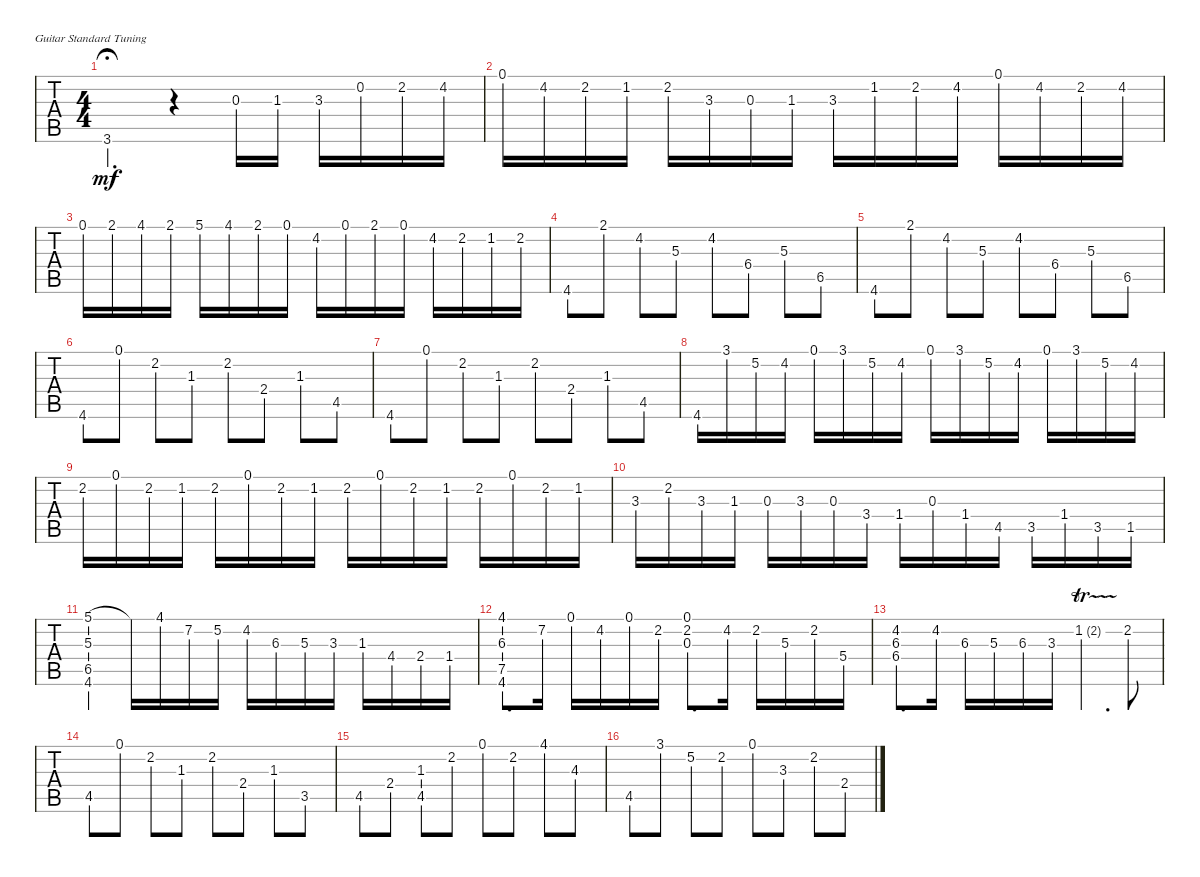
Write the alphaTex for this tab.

\bracketExtendMode groupsimilarinstruments
\singleTrackTrackNamePolicy hidden
\multiTrackTrackNamePolicy hidden
\firstSystemTrackNameOrientation horizontal
\otherSystemsTrackNameOrientation horizontal
\track ("Guitar" "N-Gt") {instrument acousticguitarnylon}
\staff {tabs}
\tuning (E4 B3 G3 D3 A2 E2)
\ts (4 4)
\tempo (96 hide)
\clef g2
\ks c
3.6.4{d dy mf fermata (medium 0.5)} r.4 0.3.16 1.3.16 3.3.16 0.2.16 2.2.16 4.2.16 |
0.1.16 4.2.16 2.2.16 1.2.16 2.2.16 3.3.16 0.3.16 1.3.16 3.3.16 1.2.16 2.2.16 4.2.16 0.1.16 4.2.16 2.2.16 4.2.16 |
0.1.16 2.1.16 4.1.16 2.1.16 5.1.16 4.1.16 2.1.16 0.1.16 4.2.16 0.1.16 2.1.16 0.1.16 4.2.16 2.2.16 1.2.16 2.2.16 |
4.6.8 2.1.8 4.2.8 5.3.8 4.2.8 6.4.8 5.3.8 6.5.8 |
4.6.8 2.1.8 4.2.8 5.3.8 4.2.8 6.4.8 5.3.8 6.5.8 |
4.6.8 0.1.8 2.2.8 1.3.8 2.2.8 2.4.8 1.3.8 4.5.8 |
4.6.8 0.1.8 2.2.8 1.3.8 2.2.8 2.4.8 1.3.8 4.5.8 |
4.6.16 3.1.16 5.2.16 4.2.16 0.1.16 3.1.16 5.2.16 4.2.16 0.1.16 3.1.16 5.2.16 4.2.16 0.1.16 3.1.16 5.2.16 4.2.16 |
2.2.16 0.1.16 2.2.16 1.2.16 2.2.16 0.1.16 2.2.16 1.2.16 2.2.16 0.1.16 2.2.16 1.2.16 2.2.16 0.1.16 2.2.16 1.2.16 |
3.3.16 2.2.16 3.3.16 1.3.16 0.3.16 3.3.16 0.3.16 3.4.16 1.4.16 0.3.16 1.4.16 4.5.16 3.5.16 1.4.16 3.5.16 1.5.16 |
(4.6 5.1 5.3 6.5).4 5.1{t}.16 4.1.16 7.2.16 5.2.16 4.2.16 6.3.16 5.3.16 3.3.16 1.3.16 4.4.16 2.4.16 1.4.16 |
(4.6 7.5 4.1 6.3).8{d} 7.2.16 0.1.16 4.2.16 0.1.16 2.2.16 (0.3 2.2 0.1).8{d} 4.2.16 2.2.16 5.3.16 2.2.16 5.4.16 |
(4.2 6.3 6.4).8{d} 4.2.16 6.3.16 5.3.16 6.3.16 3.3.16 1.2{tr (2 16)}.4{d} 2.2.8 |
4.5.8 0.1.8 2.2.8 1.3.8 2.2.8 2.4.8 1.3.8 3.5.8 |
4.5.8 2.4.8 (4.5 1.3).8 2.2.8 0.1.8 2.2.8 4.1.8 4.3.8 |
4.5.8 3.1.8 5.2.8 2.2.8 0.1.8 3.3.8 2.2.8 2.4.8
